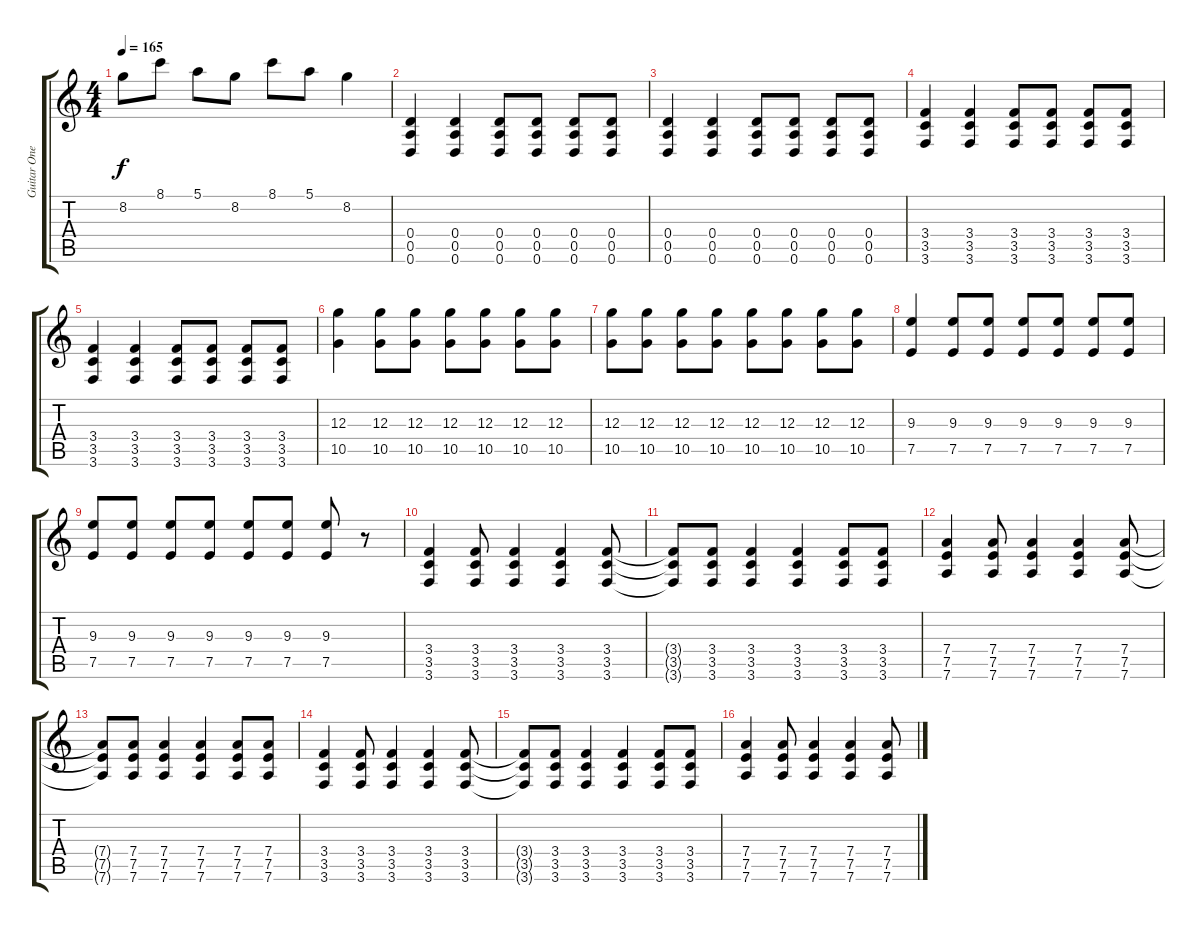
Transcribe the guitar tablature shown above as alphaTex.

\track ("Guitar One" "Guitar One") {instrument distortionguitar}
\staff {score tabs}
\tuning (E4 B3 G3 D3 A2 D2) {hide}
\ts (4 4)
\tempo 165
\clef g2
\ks c
8.2.8{dy f} 8.1.8 5.1.8 8.2.8 8.1.8 5.1.8 8.2.4 |
(0.4 0.5 0.6).4 (0.4 0.5 0.6).4 (0.4 0.5 0.6).8 (0.4 0.5 0.6).8 (0.4 0.5 0.6).8 (0.4 0.5 0.6).8 |
(0.4 0.5 0.6).4 (0.4 0.5 0.6).4 (0.4 0.5 0.6).8 (0.4 0.5 0.6).8 (0.4 0.5 0.6).8 (0.4 0.5 0.6).8 |
(3.4 3.5 3.6).4 (3.4 3.5 3.6).4 (3.4 3.5 3.6).8 (3.4 3.5 3.6).8 (3.4 3.5 3.6).8 (3.4 3.5 3.6).8 |
(3.4 3.5 3.6).4 (3.4 3.5 3.6).4 (3.4 3.5 3.6).8 (3.4 3.5 3.6).8 (3.4 3.5 3.6).8 (3.4 3.5 3.6).8 |
(12.3 10.5).4 (12.3 10.5).8 (12.3 10.5).8 (12.3 10.5).8 (12.3 10.5).8 (12.3 10.5).8 (12.3 10.5).8 |
(12.3 10.5).8 (12.3 10.5).8 (12.3 10.5).8 (12.3 10.5).8 (12.3 10.5).8 (12.3 10.5).8 (12.3 10.5).8 (12.3 10.5).8 |
(9.3 7.5).4 (9.3 7.5).8 (9.3 7.5).8 (9.3 7.5).8 (9.3 7.5).8 (9.3 7.5).8 (9.3 7.5).8 |
(9.3 7.5).8 (9.3 7.5).8 (9.3 7.5).8 (9.3 7.5).8 (9.3 7.5).8 (9.3 7.5).8 (9.3 7.5).8 r.8 |
(3.4 3.5 3.6).4 (3.4 3.5 3.6).8 (3.4 3.5 3.6).4 (3.4 3.5 3.6).4 (3.4 3.5 3.6).8 |
(3.4{t} 3.5{t} 3.6{t}).8 (3.4 3.5 3.6).8 (3.4 3.5 3.6).4 (3.4 3.5 3.6).4 (3.4 3.5 3.6).8 (3.4 3.5 3.6).8 |
(7.4 7.5 7.6).4 (7.4 7.5 7.6).8 (7.4 7.5 7.6).4 (7.4 7.5 7.6).4 (7.4 7.5 7.6).8 |
(7.4{t} 7.5{t} 7.6{t}).8 (7.4 7.5 7.6).8 (7.4 7.5 7.6).4 (7.4 7.5 7.6).4 (7.4 7.5 7.6).8 (7.4 7.5 7.6).8 |
(3.4 3.5 3.6).4 (3.4 3.5 3.6).8 (3.4 3.5 3.6).4 (3.4 3.5 3.6).4 (3.4 3.5 3.6).8 |
(3.4{t} 3.5{t} 3.6{t}).8 (3.4 3.5 3.6).8 (3.4 3.5 3.6).4 (3.4 3.5 3.6).4 (3.4 3.5 3.6).8 (3.4 3.5 3.6).8 |
(7.4 7.5 7.6).4 (7.4 7.5 7.6).8 (7.4 7.5 7.6).4 (7.4 7.5 7.6).4 (7.4 7.5 7.6).8
